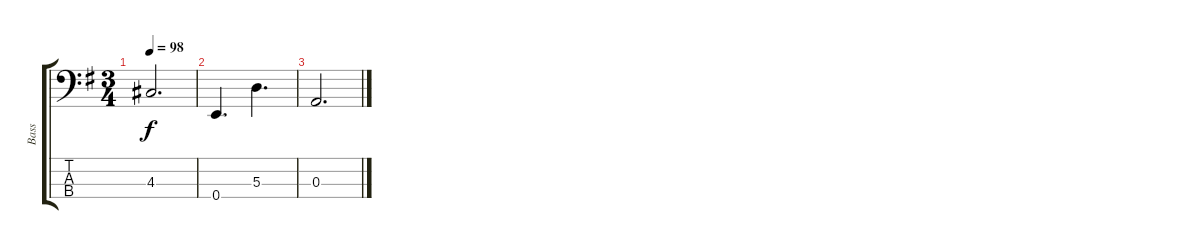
\track ("Bass" "Bass") {instrument electricbassfinger}
\staff {score tabs}
\tuning (G2 D2 A1 E1) {hide}
\ts (3 4)
\tempo 98
\clef f4
\ks eminor
4.3.2{d dy f} |
0.4.4{d} 5.3.4{d} |
0.3.2{d}
